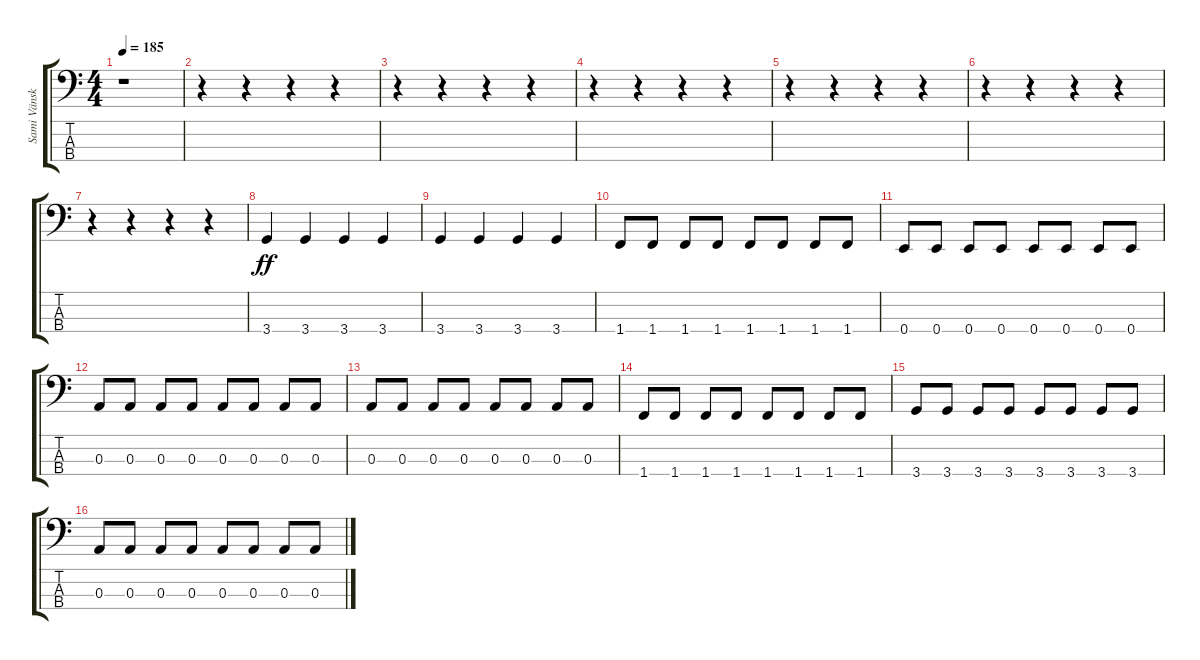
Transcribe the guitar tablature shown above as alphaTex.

\track ("Sami Vänskä" "Sami Vänsk") {instrument electricbassfinger}
\staff {score tabs}
\tuning (G2 D2 A1 E1) {hide}
\ts (4 4)
\tempo 185
\clef f4
\ks c
r.1{dy ff} |
r.4 r.4 r.4 r.4 |
r.4 r.4 r.4 r.4 |
r.4 r.4 r.4 r.4 |
r.4 r.4 r.4 r.4 |
r.4 r.4 r.4 r.4 |
r.4 r.4 r.4 r.4 |
3.4.4 3.4.4 3.4.4 3.4.4 |
3.4.4 3.4.4 3.4.4 3.4.4 |
1.4.8 1.4.8 1.4.8 1.4.8 1.4.8 1.4.8 1.4.8 1.4.8 |
0.4.8 0.4.8 0.4.8 0.4.8 0.4.8 0.4.8 0.4.8 0.4.8 |
0.3.8 0.3.8 0.3.8 0.3.8 0.3.8 0.3.8 0.3.8 0.3.8 |
0.3.8 0.3.8 0.3.8 0.3.8 0.3.8 0.3.8 0.3.8 0.3.8 |
1.4.8 1.4.8 1.4.8 1.4.8 1.4.8 1.4.8 1.4.8 1.4.8 |
3.4.8 3.4.8 3.4.8 3.4.8 3.4.8 3.4.8 3.4.8 3.4.8 |
0.3.8 0.3.8 0.3.8 0.3.8 0.3.8 0.3.8 0.3.8 0.3.8
